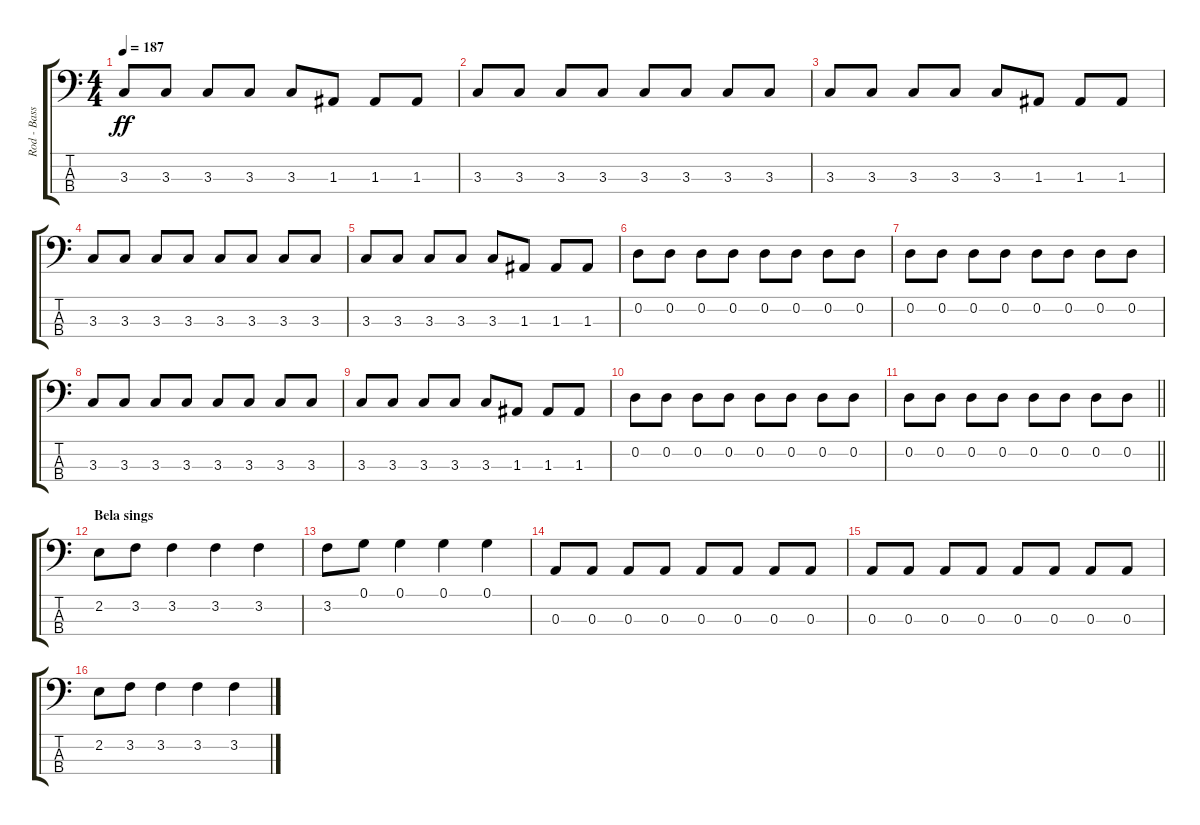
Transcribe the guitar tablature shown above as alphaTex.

\track ("Rod - Bass" "Rod - Bass") {instrument electricbasspick}
\staff {score tabs}
\tuning (G2 D2 A1 E1) {hide}
\ts (4 4)
\tempo 187
\clef f4
\ks c
3.3.8{dy ff} 3.3.8 3.3.8 3.3.8 3.3.8 1.3.8 1.3.8 1.3.8 |
3.3.8 3.3.8 3.3.8 3.3.8 3.3.8 3.3.8 3.3.8 3.3.8 |
3.3.8 3.3.8 3.3.8 3.3.8 3.3.8 1.3.8 1.3.8 1.3.8 |
3.3.8 3.3.8 3.3.8 3.3.8 3.3.8 3.3.8 3.3.8 3.3.8 |
3.3.8 3.3.8 3.3.8 3.3.8 3.3.8 1.3.8 1.3.8 1.3.8 |
0.2.8 0.2.8 0.2.8 0.2.8 0.2.8 0.2.8 0.2.8 0.2.8 |
0.2.8 0.2.8 0.2.8 0.2.8 0.2.8 0.2.8 0.2.8 0.2.8 |
3.3.8 3.3.8 3.3.8 3.3.8 3.3.8 3.3.8 3.3.8 3.3.8 |
3.3.8 3.3.8 3.3.8 3.3.8 3.3.8 1.3.8 1.3.8 1.3.8 |
0.2.8 0.2.8 0.2.8 0.2.8 0.2.8 0.2.8 0.2.8 0.2.8 |
\barLineRight lightlight
0.2.8 0.2.8 0.2.8 0.2.8 0.2.8 0.2.8 0.2.8 0.2.8 |
\section ("" "Bela sings")
2.2.8 3.2.8 3.2.4 3.2.4 3.2.4 |
3.2.8 0.1.8 0.1.4 0.1.4 0.1.4 |
0.3.8 0.3.8 0.3.8 0.3.8 0.3.8 0.3.8 0.3.8 0.3.8 |
0.3.8 0.3.8 0.3.8 0.3.8 0.3.8 0.3.8 0.3.8 0.3.8 |
2.2.8 3.2.8 3.2.4 3.2.4 3.2.4
